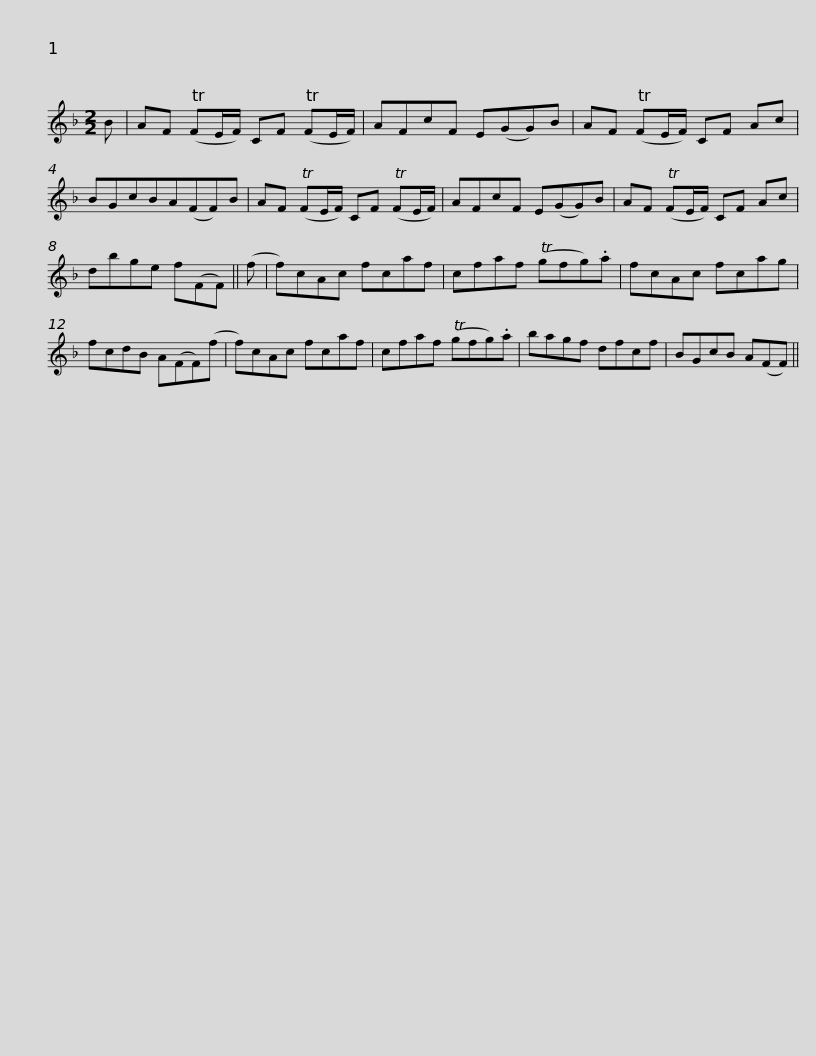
X:1
L:1/8
M:2/2
I:linebreak $
K:F
V:1 treble
V:1
 B | AF (TFE/F/) CF (TFE/F/) | AFcF E(GG)B | AF (TFE/F/) CF Ac | BGcBA(FF)B | %5
 AF (TFE/F/) CF (TFE/F/) |$ AFcF E(GG)B | AF (TFE/F/) CF Ac | dbge f(FF) || (f | %10
 f)cAc fcaf | cfaf (Tgfg).a |$ fcAc fcag | fcdB A(FF)(f | f)cAc fcaf | %15
 cfaf (Tgfg).a | bagf dfcf |$ BGcB A(FF) || %18
